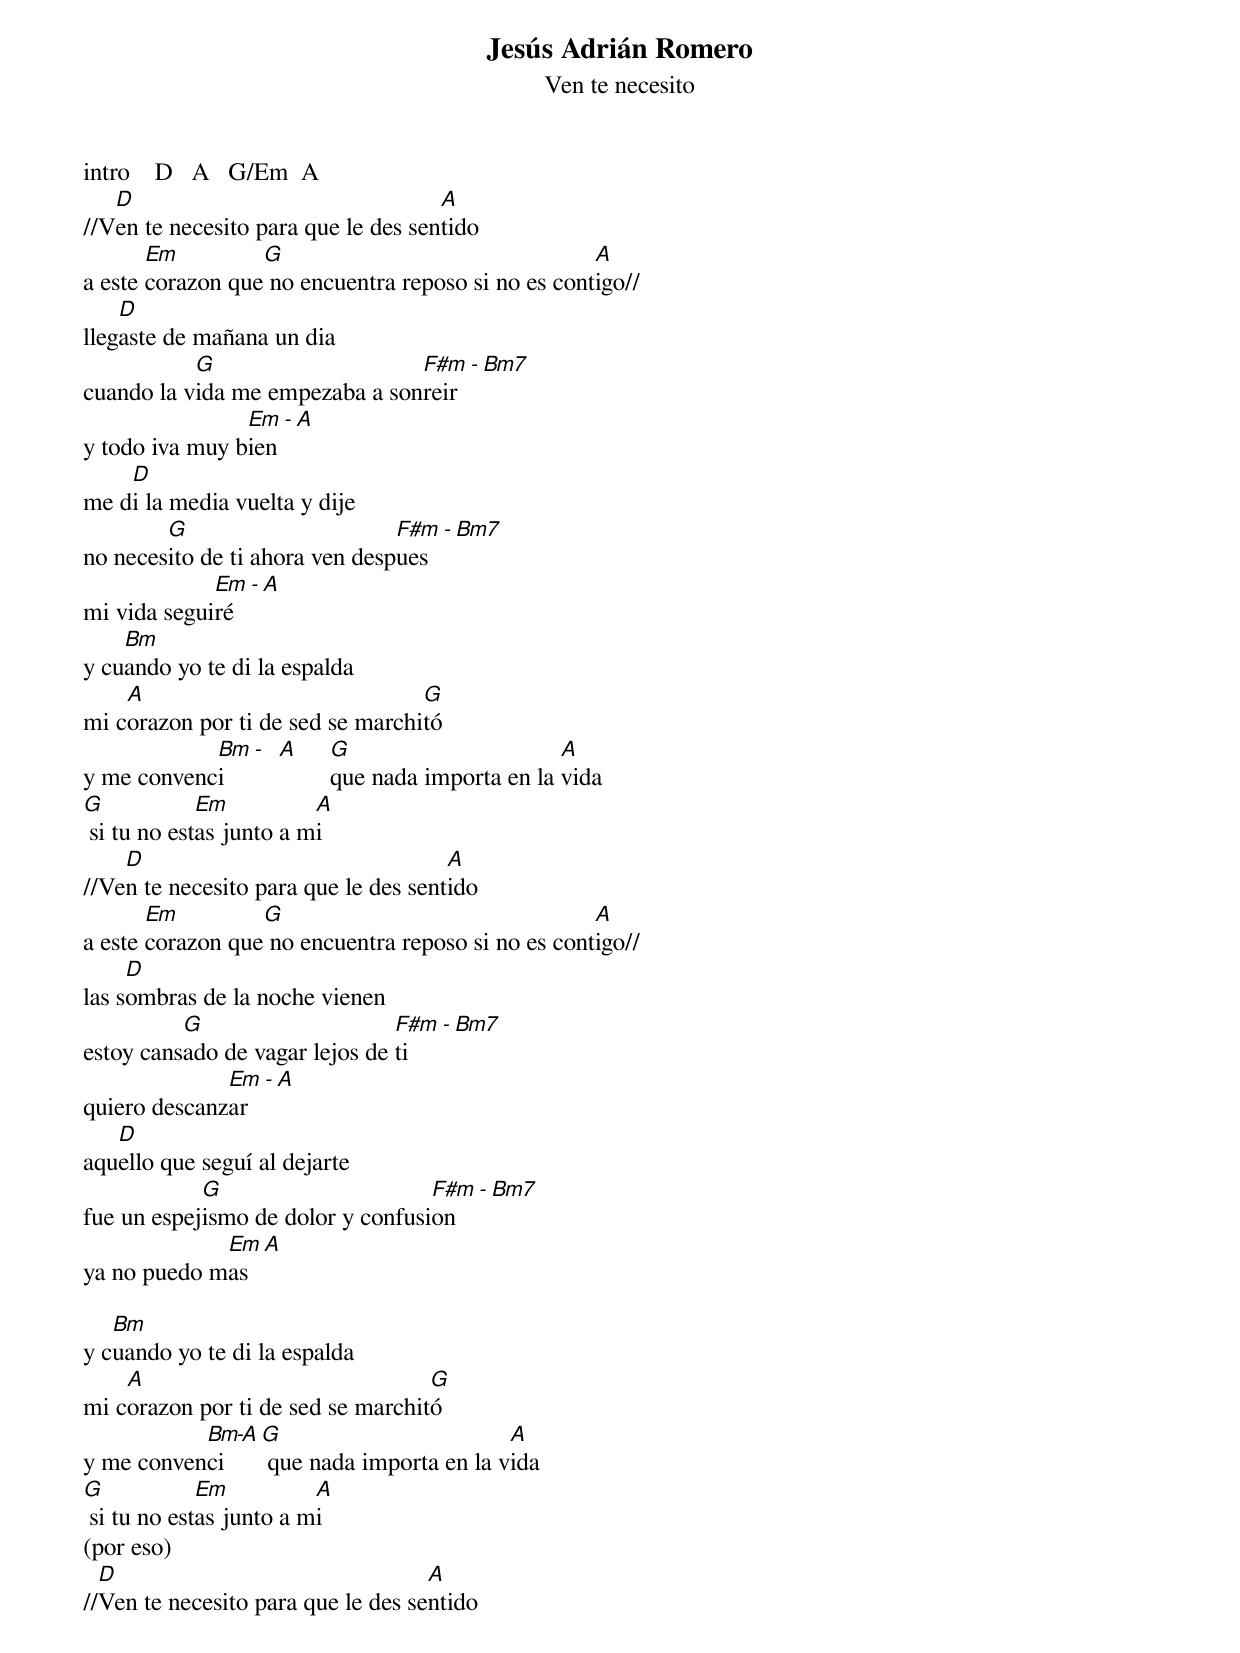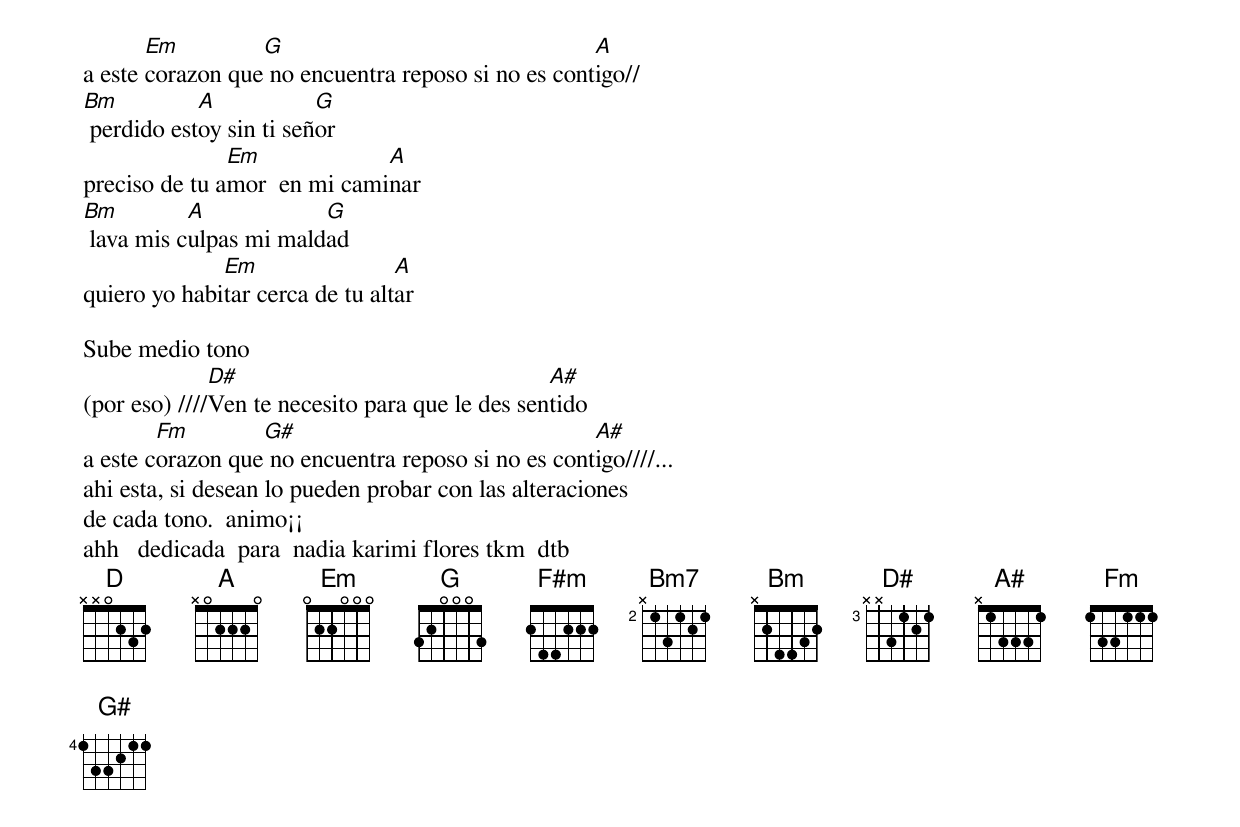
Jesús Adrián Romero
Ven te necesito
intro    D   A   G/Em  A
   D                                 A
//Ven te necesito para que le des sentido
       Em         G                                 A
a este corazon que no encuentra reposo si no es contigo//
    D
llegaste de mañana un dia
           G                    F#m - Bm7
cuando la vida me empezaba a sonreir
                Em - A
y todo iva muy bien
    D
me di la media vuelta y dije
        G                       F#m - Bm7
no necesito de ti ahora ven despues
             Em - A
mi vida seguiré
    Bm
y cuando yo te di la espalda
    A                             G
mi corazon por ti de sed se marchitó
            Bm - A    G                      A
y me convenci         que nada importa en la vida
G            Em          A
 si tu no estas junto a mi
    D                                 A
//Ven te necesito para que le des sentido
       Em         G                                 A
a este corazon que no encuentra reposo si no es contigo//
     D
las sombras de la noche vienen
          G                     F#m - Bm7
estoy cansado de vagar lejos de ti
              Em - A
quiero descanzar
   D
aquello que seguí al dejarte
            G                      F#m - Bm7
fue un espejismo de dolor y confusion
             Em  A
ya no puedo mas

   Bm
y cuando yo te di la espalda
    A                              G
mi corazon por ti de sed se marchitó
           Bm-A   G                        A
y me convenci      que nada importa en la vida
G            Em          A
 si tu no estas junto a mi
(por eso)
  D                                 A
//Ven te necesito para que le des sentido
       Em         G                                 A
a este corazon que no encuentra reposo si no es contigo//
Bm          A            G
 perdido estoy sin ti señor
               Em             A
preciso de tu amor  en mi caminar
Bm         A            G
 lava mis culpas mi maldad
              Em                 A
quiero yo habitar cerca de tu altar

Sube medio tono
              D#                                 A#
(por eso) ////Ven te necesito para que le des sentido
        Fm        G#                                A#
a este corazon que no encuentra reposo si no es contigo////...
ahi esta, si desean lo pueden probar con las alteraciones
de cada tono.  animo¡¡
ahh   dedicada  para  nadia karimi flores tkm  dtb
